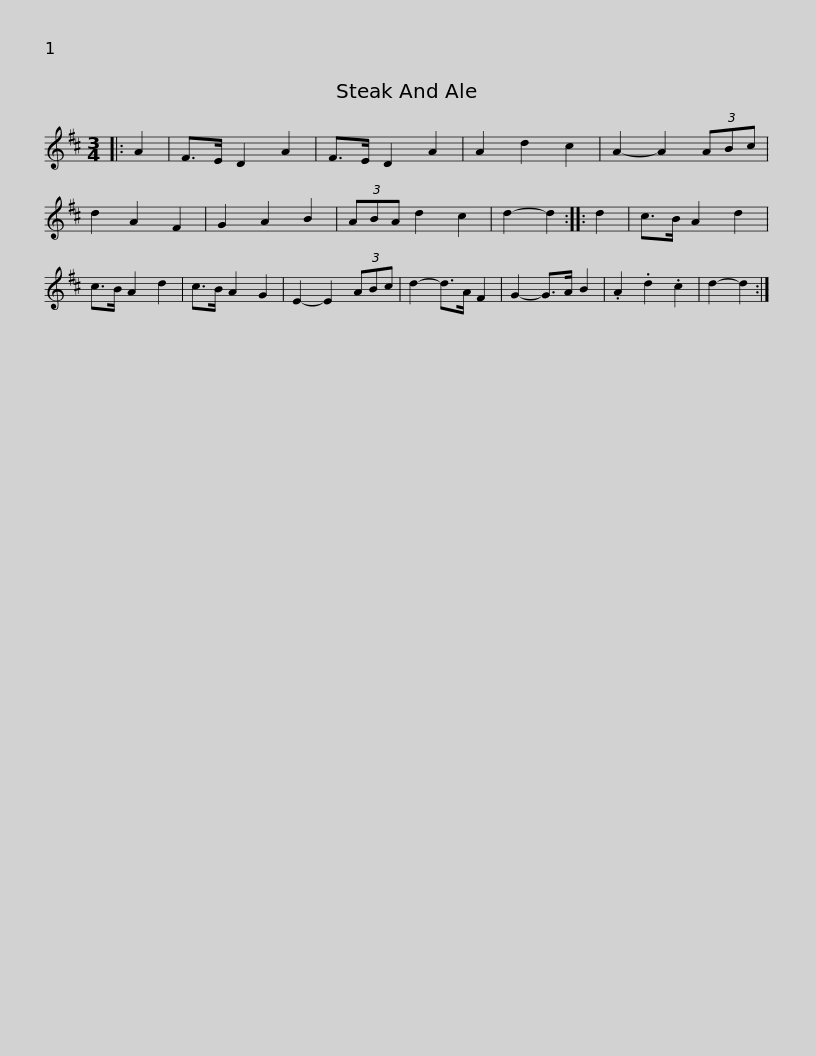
X:1
L:1/8
M:3/4
I:linebreak $
K:D
V:1 treble
V:1
|: A2 | F>E D2 A2 | F>E D2 A2 | A2 d2 c2 | A2- A2 (3ABc | %5
 d2 A2 F2 | G2 A2 B2 | (3ABA d2 c2 | d2- d2 :: d2 | %10
 c>B A2 d2 |$ c>B A2 d2 | c>B A2 G2 | E2- E2 (3ABc | d2- d>A F2 | %15
 G2- G>A B2 | .A2 .d2 .c2 | d2- d2 :| %18
